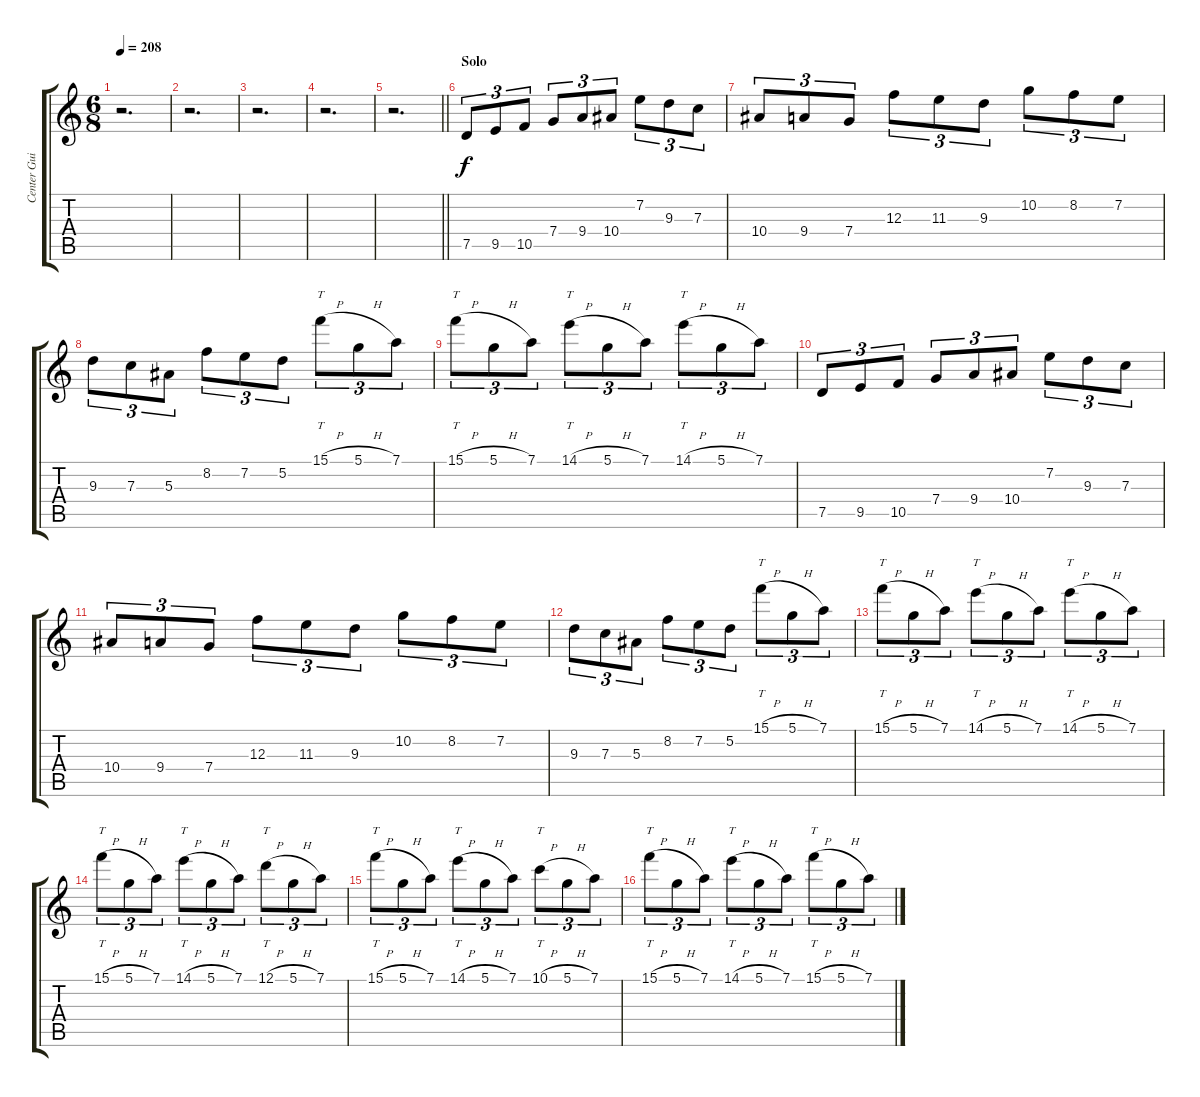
\track ("Center Guitar I" "Center Gui") {instrument distortionguitar}
\staff {score tabs}
\tuning (D4 A3 F3 C3 G2 D2) {hide}
\ts (6 8)
\tempo 208
\clef g2
\ks c
r.2{d dy f} |
r.2{d} |
r.2{d} |
r.2{d} |
\barLineRight lightlight
r.2{d} |
\section ("" "Solo")
7.5.8{tu (3 2)} 9.5.8{tu (3 2)} 10.5.8{tu (3 2)} 7.4.8{tu (3 2)} 9.4.8{tu (3 2)} 10.4.8{tu (3 2)} 7.2.8{tu (3 2)} 9.3.8{tu (3 2)} 7.3.8{tu (3 2)} |
10.4.8{tu (3 2)} 9.4.8{tu (3 2)} 7.4.8{tu (3 2)} 12.3.8{tu (3 2)} 11.3.8{tu (3 2)} 9.3.8{tu (3 2)} 10.2.8{tu (3 2)} 8.2.8{tu (3 2)} 7.2.8{tu (3 2)} |
9.3.8{tu (3 2)} 7.3.8{tu (3 2)} 5.3.8{tu (3 2)} 8.2.8{tu (3 2)} 7.2.8{tu (3 2)} 5.2.8{tu (3 2)} 15.1{h}.8{tt tu (3 2)} 5.1{h}.8{tu (3 2)} 7.1.8{tu (3 2)} |
15.1{h}.8{tt tu (3 2)} 5.1{h}.8{tu (3 2)} 7.1.8{tu (3 2)} 14.1{h}.8{tt tu (3 2)} 5.1{h}.8{tu (3 2)} 7.1.8{tu (3 2)} 14.1{h}.8{tt tu (3 2)} 5.1{h}.8{tu (3 2)} 7.1.8{tu (3 2)} |
7.5.8{tu (3 2)} 9.5.8{tu (3 2)} 10.5.8{tu (3 2)} 7.4.8{tu (3 2)} 9.4.8{tu (3 2)} 10.4.8{tu (3 2)} 7.2.8{tu (3 2)} 9.3.8{tu (3 2)} 7.3.8{tu (3 2)} |
10.4.8{tu (3 2)} 9.4.8{tu (3 2)} 7.4.8{tu (3 2)} 12.3.8{tu (3 2)} 11.3.8{tu (3 2)} 9.3.8{tu (3 2)} 10.2.8{tu (3 2)} 8.2.8{tu (3 2)} 7.2.8{tu (3 2)} |
9.3.8{tu (3 2)} 7.3.8{tu (3 2)} 5.3.8{tu (3 2)} 8.2.8{tu (3 2)} 7.2.8{tu (3 2)} 5.2.8{tu (3 2)} 15.1{h}.8{tt tu (3 2)} 5.1{h}.8{tu (3 2)} 7.1.8{tu (3 2)} |
15.1{h}.8{tt tu (3 2)} 5.1{h}.8{tu (3 2)} 7.1.8{tu (3 2)} 14.1{h}.8{tt tu (3 2)} 5.1{h}.8{tu (3 2)} 7.1.8{tu (3 2)} 14.1{h}.8{tt tu (3 2)} 5.1{h}.8{tu (3 2)} 7.1.8{tu (3 2)} |
15.1{h}.8{tt tu (3 2)} 5.1{h}.8{tu (3 2)} 7.1.8{tu (3 2)} 14.1{h}.8{tt tu (3 2)} 5.1{h}.8{tu (3 2)} 7.1.8{tu (3 2)} 12.1{h}.8{tt tu (3 2)} 5.1{h}.8{tu (3 2)} 7.1.8{tu (3 2)} |
15.1{h}.8{tt tu (3 2)} 5.1{h}.8{tu (3 2)} 7.1.8{tu (3 2)} 14.1{h}.8{tt tu (3 2)} 5.1{h}.8{tu (3 2)} 7.1.8{tu (3 2)} 10.1{h}.8{tt tu (3 2)} 5.1{h}.8{tu (3 2)} 7.1.8{tu (3 2)} |
15.1{h}.8{tt tu (3 2)} 5.1{h}.8{tu (3 2)} 7.1.8{tu (3 2)} 14.1{h}.8{tt tu (3 2)} 5.1{h}.8{tu (3 2)} 7.1.8{tu (3 2)} 15.1{h}.8{tt tu (3 2)} 5.1{h}.8{tu (3 2)} 7.1.8{tu (3 2)}
